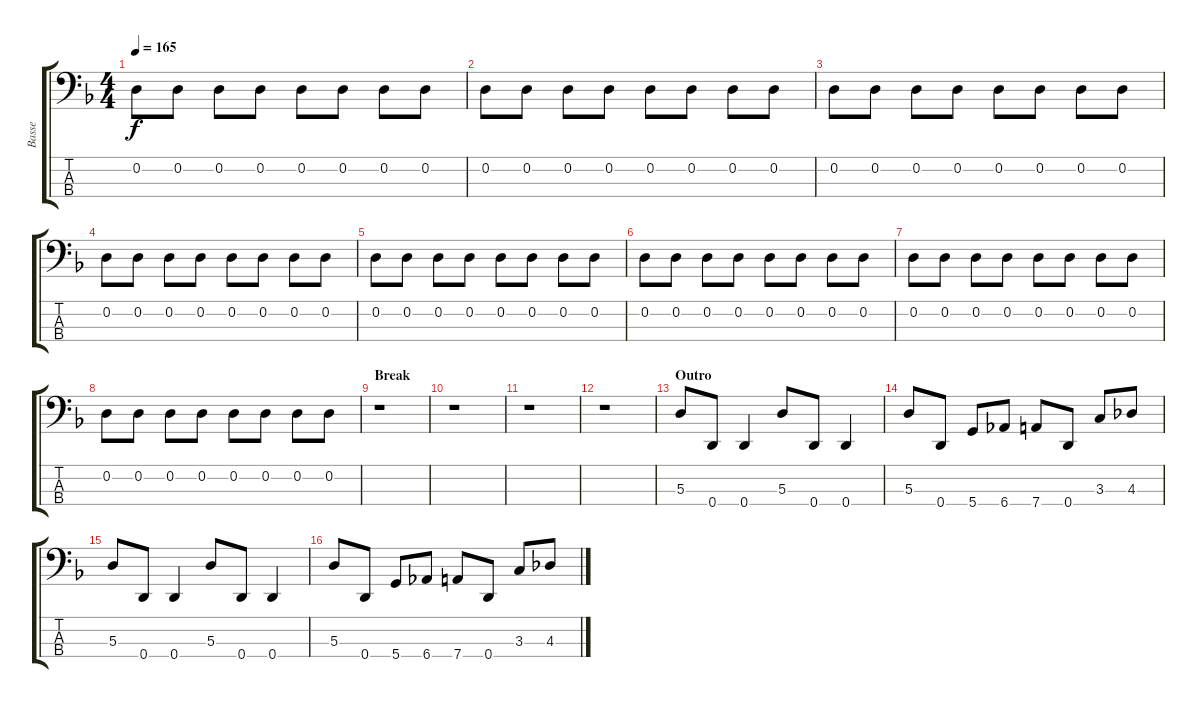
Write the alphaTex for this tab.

\track ("Basse" "Basse") {instrument electricbassfinger}
\staff {score tabs}
\tuning (G2 D2 A1 D1) {hide}
\ts (4 4)
\section ("" "")
\tempo 165
\clef f4
\ks f
0.2.8{dy f} 0.2.8 0.2.8 0.2.8 0.2.8 0.2.8 0.2.8 0.2.8 |
0.2.8 0.2.8 0.2.8 0.2.8 0.2.8 0.2.8 0.2.8 0.2.8 |
0.2.8 0.2.8 0.2.8 0.2.8 0.2.8 0.2.8 0.2.8 0.2.8 |
0.2.8 0.2.8 0.2.8 0.2.8 0.2.8 0.2.8 0.2.8 0.2.8 |
0.2.8 0.2.8 0.2.8 0.2.8 0.2.8 0.2.8 0.2.8 0.2.8 |
0.2.8 0.2.8 0.2.8 0.2.8 0.2.8 0.2.8 0.2.8 0.2.8 |
0.2.8 0.2.8 0.2.8 0.2.8 0.2.8 0.2.8 0.2.8 0.2.8 |
0.2.8 0.2.8 0.2.8 0.2.8 0.2.8 0.2.8 0.2.8 0.2.8 |
\section ("" "Break")
r.1 |
r.1 |
r.1 |
r.1 |
\section ("" "Outro")
5.3.8 0.4.8 0.4.4 5.3.8 0.4.8 0.4.4 |
5.3.8 0.4.8 5.4.8 6.4.8 7.4.8 0.4.8 3.3.8 4.3.8 |
5.3.8 0.4.8 0.4.4 5.3.8 0.4.8 0.4.4 |
5.3.8 0.4.8 5.4.8 6.4.8 7.4.8 0.4.8 3.3.8 4.3.8
